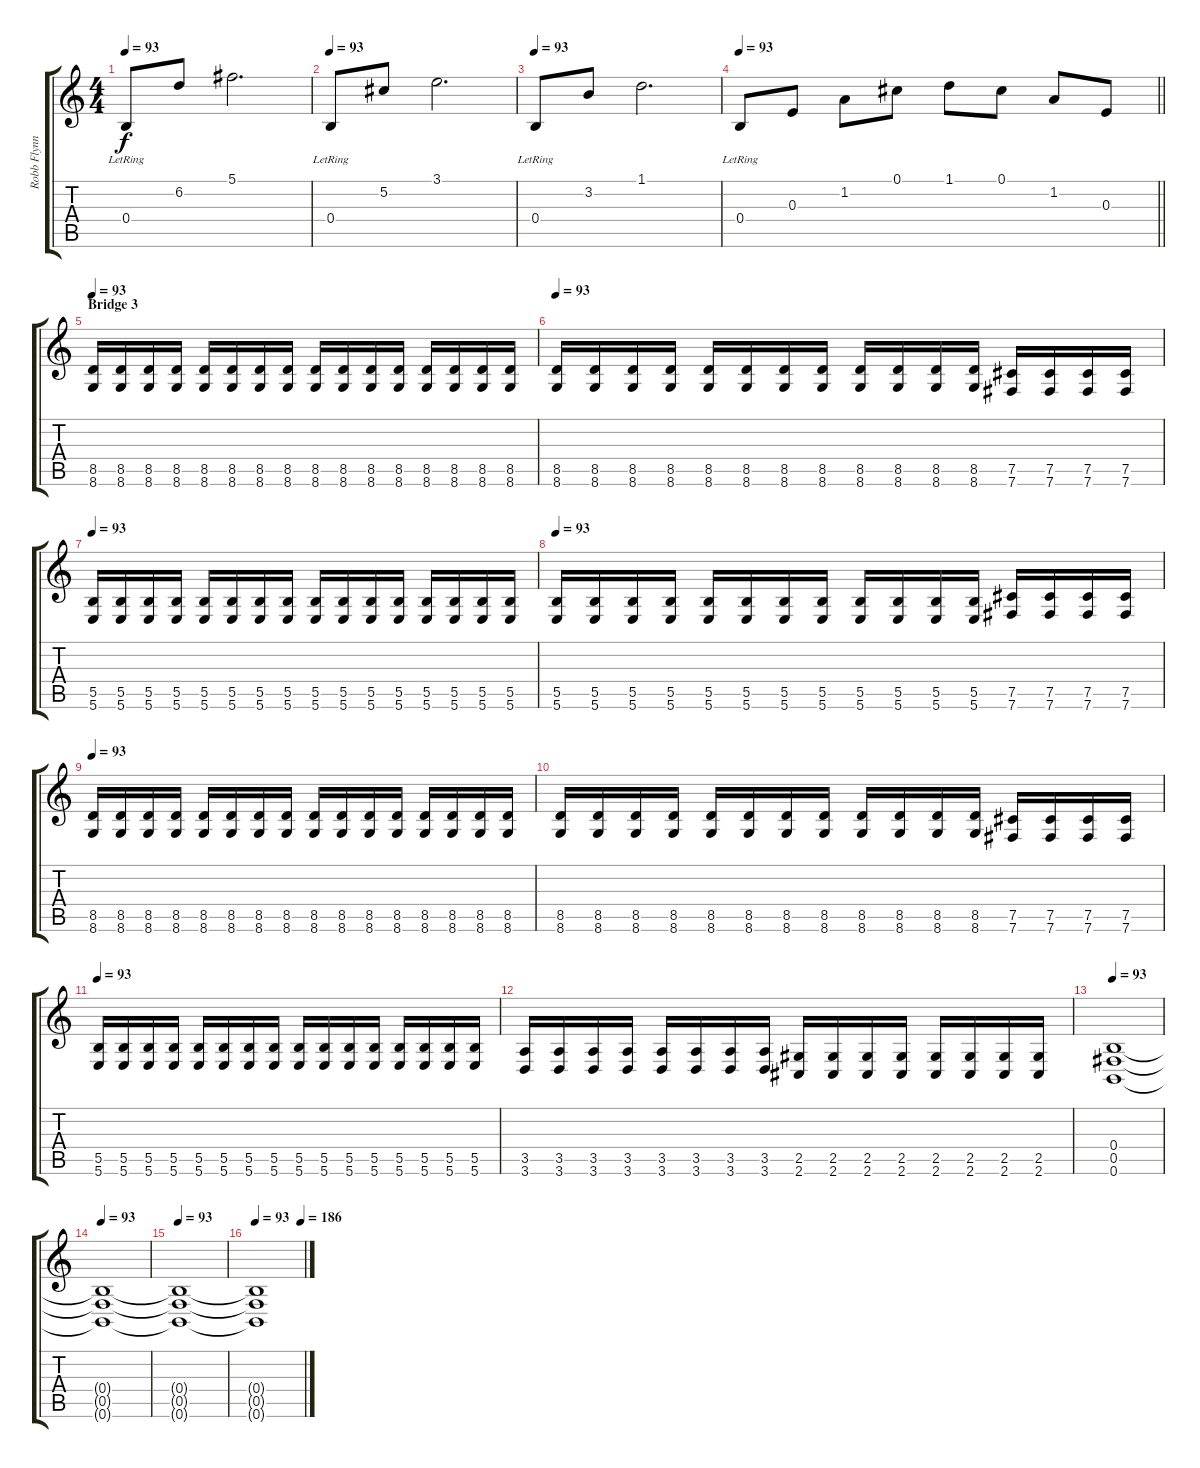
\track ("Robb Flynn" "Robb Flynn") {instrument distortionguitar}
\staff {score tabs}
\tuning (Db4 Ab3 E3 B2 Gb2 B1) {hide}
\ts (4 4)
\tempo 93
\clef g2
\ks c
0.4{lr}.8{dy f volume 16} 6.2.8 5.1.2{d} |
\tempo 93
0.4{lr}.8 5.2.8 3.1.2{d} |
\tempo 93
0.4{lr}.8 3.2.8 1.1.2{d} |
\tempo 93
\barLineRight lightlight
0.4{lr}.8 0.3.8 1.2.8 0.1.8 1.1.8 0.1.8 1.2.8 0.3.8 |
\section ("" "Bridge 3")
\tempo 93
(8.5 8.6).16 (8.5 8.6).16 (8.5 8.6).16 (8.5 8.6).16 (8.5 8.6).16 (8.5 8.6).16 (8.5 8.6).16 (8.5 8.6).16 (8.5 8.6).16 (8.5 8.6).16 (8.5 8.6).16 (8.5 8.6).16 (8.5 8.6).16 (8.5 8.6).16 (8.5 8.6).16 (8.5 8.6).16 |
\tempo 93
(8.5 8.6).16 (8.5 8.6).16 (8.5 8.6).16 (8.5 8.6).16 (8.5 8.6).16 (8.5 8.6).16 (8.5 8.6).16 (8.5 8.6).16 (8.5 8.6).16 (8.5 8.6).16 (8.5 8.6).16 (8.5 8.6).16 (7.5 7.6).16 (7.5 7.6).16 (7.5 7.6).16 (7.5 7.6).16 |
\tempo 93
(5.5 5.6).16 (5.5 5.6).16 (5.5 5.6).16 (5.5 5.6).16 (5.5 5.6).16 (5.5 5.6).16 (5.5 5.6).16 (5.5 5.6).16 (5.5 5.6).16 (5.5 5.6).16 (5.5 5.6).16 (5.5 5.6).16 (5.5 5.6).16 (5.5 5.6).16 (5.5 5.6).16 (5.5 5.6).16 |
\tempo 93
(5.5 5.6).16 (5.5 5.6).16 (5.5 5.6).16 (5.5 5.6).16 (5.5 5.6).16 (5.5 5.6).16 (5.5 5.6).16 (5.5 5.6).16 (5.5 5.6).16 (5.5 5.6).16 (5.5 5.6).16 (5.5 5.6).16 (7.5 7.6).16 (7.5 7.6).16 (7.5 7.6).16 (7.5 7.6).16 |
\tempo 93
(8.5 8.6).16 (8.5 8.6).16 (8.5 8.6).16 (8.5 8.6).16 (8.5 8.6).16 (8.5 8.6).16 (8.5 8.6).16 (8.5 8.6).16 (8.5 8.6).16 (8.5 8.6).16 (8.5 8.6).16 (8.5 8.6).16 (8.5 8.6).16 (8.5 8.6).16 (8.5 8.6).16 (8.5 8.6).16 |
(8.5 8.6).16 (8.5 8.6).16 (8.5 8.6).16 (8.5 8.6).16 (8.5 8.6).16 (8.5 8.6).16 (8.5 8.6).16 (8.5 8.6).16 (8.5 8.6).16 (8.5 8.6).16 (8.5 8.6).16 (8.5 8.6).16 (7.5 7.6).16 (7.5 7.6).16 (7.5 7.6).16 (7.5 7.6).16 |
\tempo 93
(5.5 5.6).16 (5.5 5.6).16 (5.5 5.6).16 (5.5 5.6).16 (5.5 5.6).16 (5.5 5.6).16 (5.5 5.6).16 (5.5 5.6).16 (5.5 5.6).16 (5.5 5.6).16 (5.5 5.6).16 (5.5 5.6).16 (5.5 5.6).16 (5.5 5.6).16 (5.5 5.6).16 (5.5 5.6).16 |
(3.5 3.6).16 (3.5 3.6).16 (3.5 3.6).16 (3.5 3.6).16 (3.5 3.6).16 (3.5 3.6).16 (3.5 3.6).16 (3.5 3.6).16 (2.5 2.6).16 (2.5 2.6).16 (2.5 2.6).16 (2.5 2.6).16 (2.5 2.6).16 (2.5 2.6).16 (2.5 2.6).16 (2.5 2.6).16 |
\tempo 93
(0.4 0.5 0.6).1 |
\tempo 93
(0.4{t} 0.5{t} 0.6{t}).1 |
\tempo 93
(0.4{t} 0.5{t} 0.6{t}).1 |
\tempo 93
\tempo (186 0.9375)
(0.4{t} 0.5{t} 0.6{t}).1
